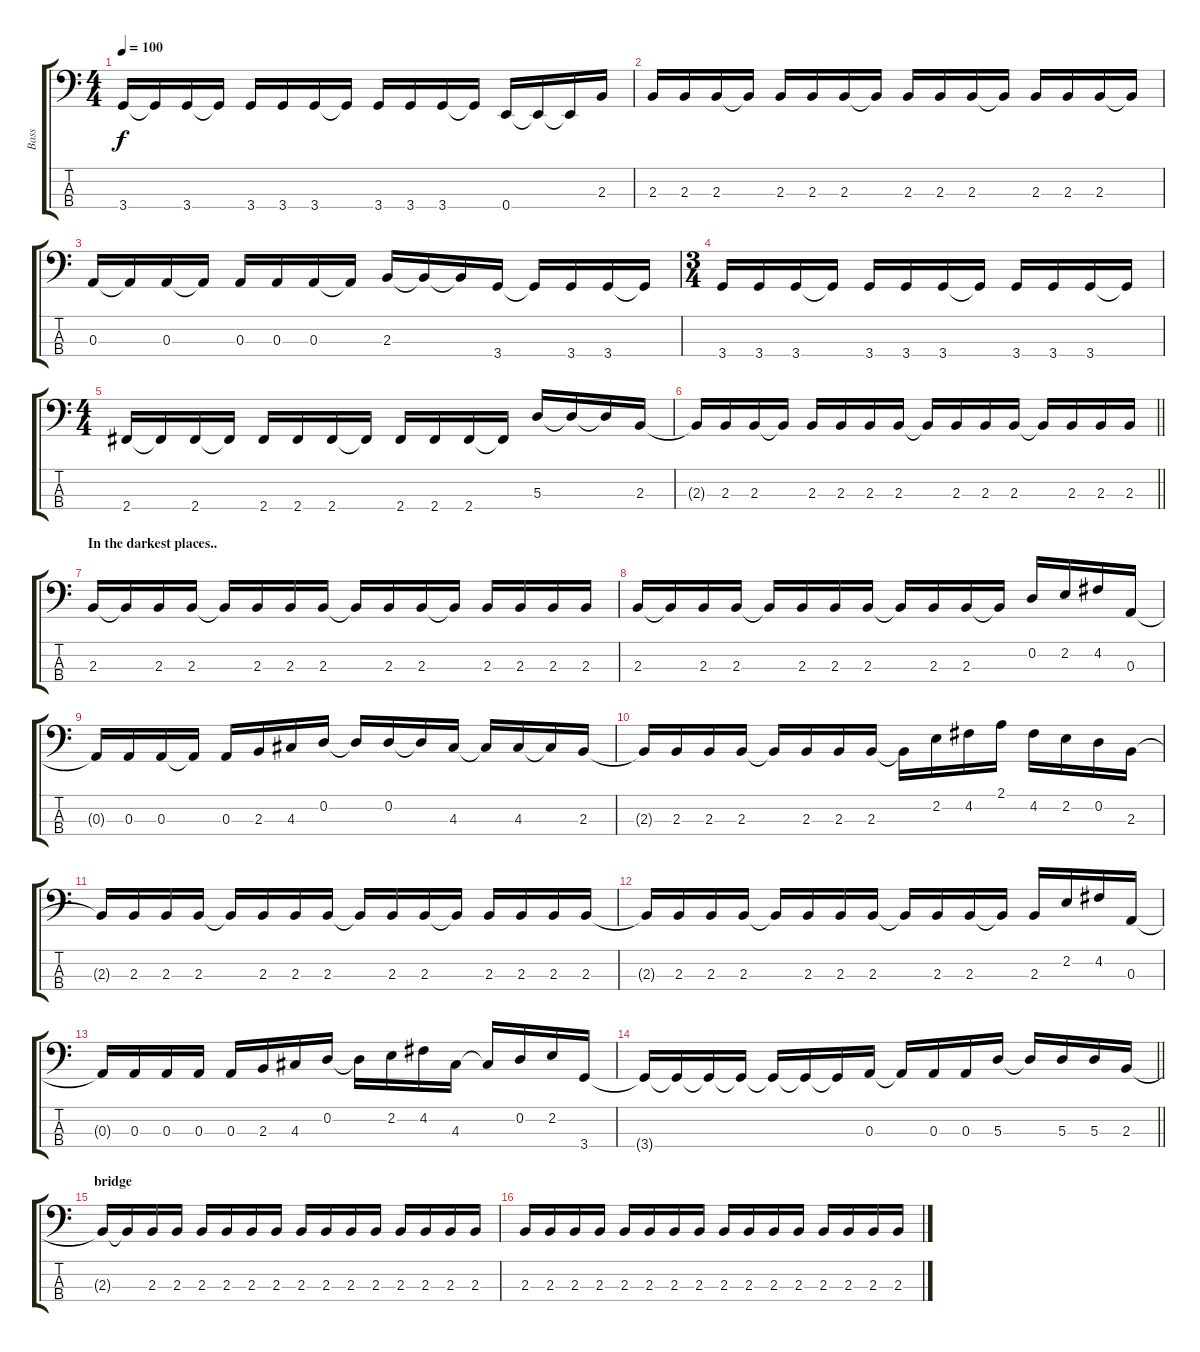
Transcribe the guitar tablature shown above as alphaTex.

\track ("Bass" "Bass") {instrument electricbasspick}
\staff {score tabs}
\tuning (G2 D2 A1 E1) {hide}
\ts (4 4)
\tempo 100
\clef f4
\ks c
3.4.16{dy f} 3.4{t}.16 3.4.16 3.4{t}.16 3.4.16 3.4.16 3.4.16 3.4{t}.16 3.4.16 3.4.16 3.4.16 3.4{t}.16 0.4.16 0.4{t}.16 0.4{t}.16 2.3.16 |
2.3.16 2.3.16 2.3.16 2.3{t}.16 2.3.16 2.3.16 2.3.16 2.3{t}.16 2.3.16 2.3.16 2.3.16 2.3{t}.16 2.3.16 2.3.16 2.3.16 2.3{t}.16 |
0.3.16 0.3{t}.16 0.3.16 0.3{t}.16 0.3.16 0.3.16 0.3.16 0.3{t}.16 2.3.16 2.3{t}.16 2.3{t}.16 3.4.16 3.4{t}.16 3.4.16 3.4.16 3.4{t}.16 |
\ts (3 4)
3.4.16 3.4.16 3.4.16 3.4{t}.16 3.4.16 3.4.16 3.4.16 3.4{t}.16 3.4.16 3.4.16 3.4.16 3.4{t}.16 |
\ts (4 4)
2.4.16 2.4{t}.16 2.4.16 2.4{t}.16 2.4.16 2.4.16 2.4.16 2.4{t}.16 2.4.16 2.4.16 2.4.16 2.4{t}.16 5.3.16 5.3{t}.16 5.3{t}.16 2.3.16 |
\barLineRight lightlight
2.3{t}.16 2.3.16 2.3.16 2.3{t}.16 2.3.16 2.3.16 2.3.16 2.3.16 2.3{t}.16 2.3.16 2.3.16 2.3.16 2.3{t}.16 2.3.16 2.3.16 2.3.16 |
\section ("" "In the darkest places..")
2.3.16 2.3{t}.16 2.3.16 2.3.16 2.3{t}.16 2.3.16 2.3.16 2.3.16 2.3{t}.16 2.3.16 2.3.16 2.3{t}.16 2.3.16 2.3.16 2.3.16 2.3.16 |
2.3.16 2.3{t}.16 2.3.16 2.3.16 2.3{t}.16 2.3.16 2.3.16 2.3.16 2.3{t}.16 2.3.16 2.3.16 2.3{t}.16 0.2.16 2.2.16 4.2.16 0.3.16 |
0.3{t}.16 0.3.16 0.3.16 0.3{t}.16 0.3.16 2.3.16 4.3.16 0.2.16 0.2{t}.16 0.2.16 0.2{t}.16 4.3.16 4.3{t}.16 4.3.16 4.3{t}.16 2.3.16 |
2.3{t}.16 2.3.16 2.3.16 2.3.16 2.3{t}.16 2.3.16 2.3.16 2.3.16 2.3{t}.16 2.2.16 4.2.16 2.1.16 4.2.16 2.2.16 0.2.16 2.3.16 |
2.3{t}.16 2.3.16 2.3.16 2.3.16 2.3{t}.16 2.3.16 2.3.16 2.3.16 2.3{t}.16 2.3.16 2.3.16 2.3{t}.16 2.3.16 2.3.16 2.3.16 2.3.16 |
2.3{t}.16 2.3.16 2.3.16 2.3.16 2.3{t}.16 2.3.16 2.3.16 2.3.16 2.3{t}.16 2.3.16 2.3.16 2.3{t}.16 2.3.16 2.2.16 4.2.16 0.3.16 |
0.3{t}.16 0.3.16 0.3.16 0.3.16 0.3.16 2.3.16 4.3.16 0.2.16 0.2{t}.16 2.2.16 4.2.16 4.3.16 4.3{t}.16 0.2.16 2.2.16 3.4.16 |
\barLineRight lightlight
3.4{t}.16 3.4{t}.16 3.4{t}.16 3.4{t}.16 3.4{t}.16 3.4{t}.16 3.4{t}.16 0.3.16 0.3{t}.16 0.3.16 0.3.16 5.3.16 5.3{t}.16 5.3.16 5.3.16 2.3.16 |
\section ("" "bridge")
2.3{t}.16 2.3{t}.16 2.3.16 2.3.16 2.3.16 2.3.16 2.3.16 2.3.16 2.3.16 2.3.16 2.3.16 2.3.16 2.3.16 2.3.16 2.3.16 2.3.16 |
2.3.16 2.3.16 2.3.16 2.3.16 2.3.16 2.3.16 2.3.16 2.3.16 2.3.16 2.3.16 2.3.16 2.3.16 2.3.16 2.3.16 2.3.16 2.3.16
